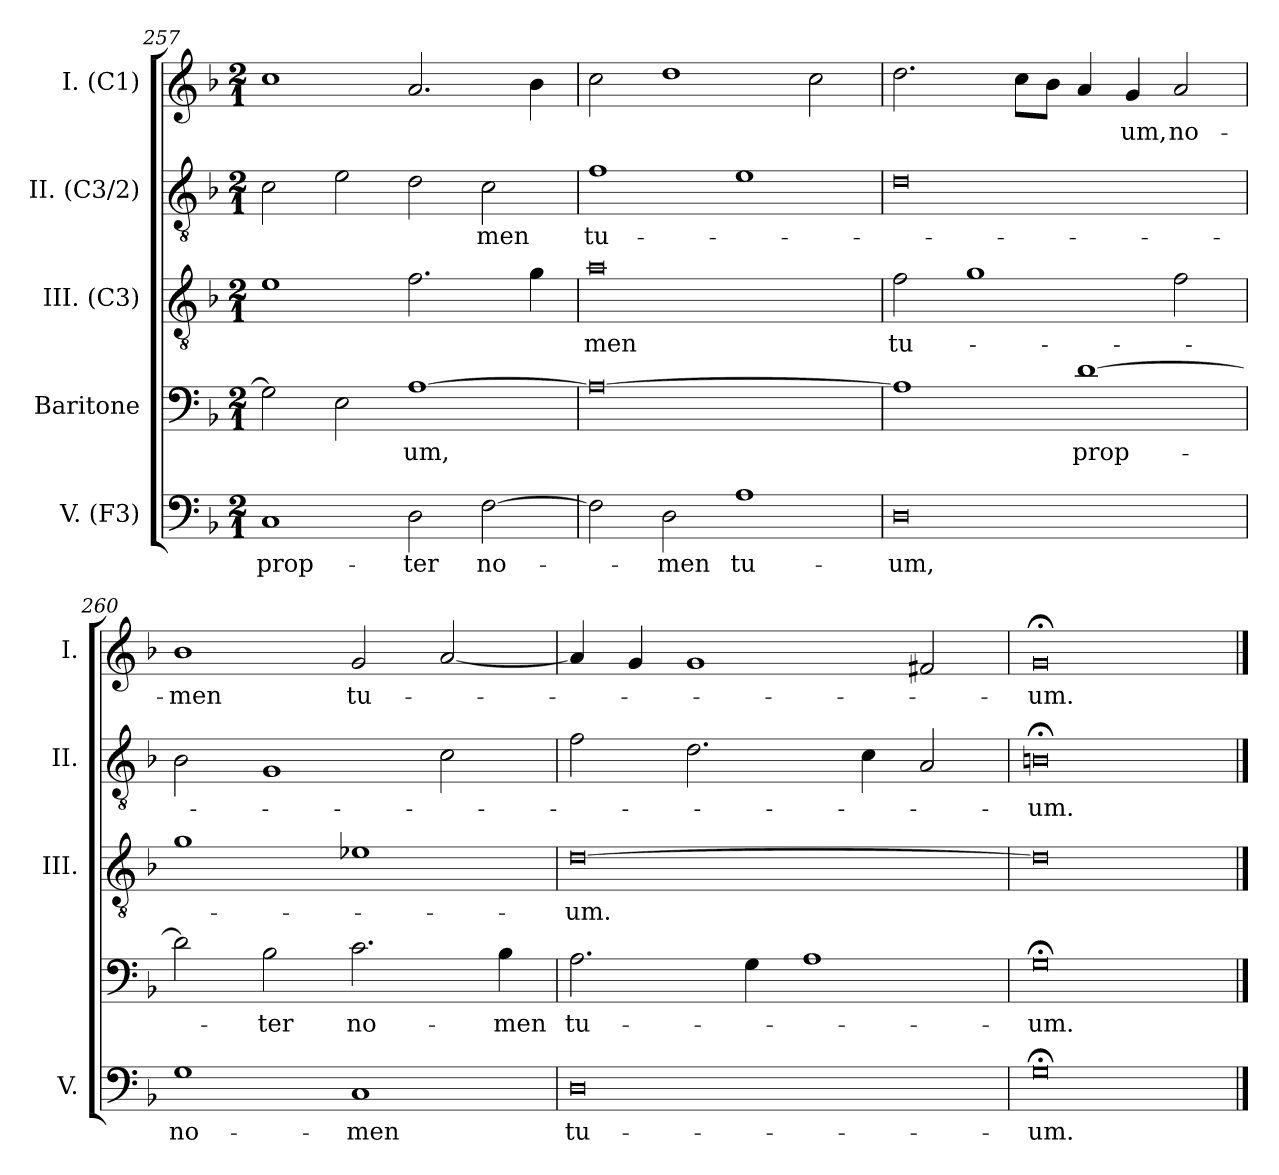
**kern	**text	**kern	**text	**kern	**text	**kern	**text	**kern	**text
*part5	*part5	*part4	*part4	*part3	*part3	*part2	*part2	*part1	*part1
*staff5	*staff5	*staff4	*staff4	*staff3	*staff3	*staff2	*staff2	*staff1	*staff1
*I"V. (F3)	*	*I"Baritone	*	*I"III. (C3)	*	*I"II. (C3/2)	*	*I"I. (C1)	*
*I'V.	*	*	*	*I'III.	*	*I'II.	*	*I'I.	*
!!LO:LB:g=z
*clefF4	*	*clefF4	*	*clefGv2	*	*clefGv2	*	*clefG2	*
*	*	*	*	*ITrd7c12	*	*ITrd7c12	*	*	*
*k[b-]	*	*k[b-]	*	*k[b-]	*	*k[b-]	*	*k[b-]	*
*F:	*	*F:	*	*F:	*	*F:	*	*F:	*
*M2/1	*	*M2/1	*	*M2/1	*	*M2/1	*	*M2/1	*
=257	=257	=257	=257	=257	=257	=257	=257	=257	=257
!	!LO:LY:b:color=#000000	!	!	!	!	!	!	!	!
1Ci	prop-	2Gi\]	.	1Ei	.	2Ci\	.	1cci	.
.	.	2Ei\	.	.	.	2Ei\	.	.	.
!	!LO:LY:b:color=#000000	!	!	!	!	!	!	!	!
!	!	!	!LO:LY:b:color=#000000	!	!	!	!	!	!
2Di\	-ter	[1Ai	-um,	2.Fi\	.	2Di\	.	2.ai/	.
!	!LO:LY:b:color=#000000	!	!	!	!	!	!	!	!
!	!	!	!	!	!	!	!LO:LY:b:color=#000000	!	!
[2Fi\	no-	.	.	.	.	2Ci\	-men	.	.
.	.	.	.	4Gi\	.	.	.	4b-i\	.
=258	=258	=258	=258	=258	=258	=258	=258	=258	=258
!	!	!	!	!	!LO:LY:b:color=#000000	!	!	!	!
!	!	!	!	!	!	!	!LO:LY:b:color=#000000	!	!
2Fi\]	.	0Ai_	.	0Ai	-men	1Fi	tu-	2cci\	.
!	!LO:LY:b:color=#000000	!	!	!	!	!	!	!	!
2Di\	-men	.	.	.	.	.	.	1ddi	.
!	!LO:LY:b:color=#000000	!	!	!	!	!	!	!	!
1Ai	tu-	.	.	.	.	1Ei	.	.	.
.	.	.	.	.	.	.	.	2cci\	.
=259	=259	=259	=259	=259	=259	=259	=259	=259	=259
!	!LO:LY:b:color=#000000	!	!	!	!	!	!	!	!
!	!	!	!	!	!LO:LY:b:color=#000000	!	!	!	!
0Di	-um,	1Ai]	.	2Fi\	tu-	0Di	.	2.ddi\	.
.	.	.	.	1Gi	.	.	.	.	.
.	.	.	.	.	.	.	.	8cci\L	.
.	.	.	.	.	.	.	.	8b-i\J	.
!	!	!	!LO:LY:b:color=#000000	!	!	!	!	!	!
.	.	[1di	prop-	.	.	.	.	4ai/	.
!	!	!	!	!	!	!	!	!	!LO:LY:b:color=#000000
.	.	.	.	.	.	.	.	4gi/	-um,
!	!	!	!	!	!	!	!	!	!LO:LY:b:color=#000000
.	.	.	.	2Fi\	.	.	.	2ai/	no-
!!LO:LB:g=z
=260	=260	=260	=260	=260	=260	=260	=260	=260	=260
!	!LO:LY:b:color=#000000	!	!	!	!	!	!	!	!
!	!	!	!	!	!	!	!	!	!LO:LY:b:color=#000000
1Gi	no-	2di\]	.	1Gi	.	2BB-i\	.	1b-i	-men
!	!	!	!LO:LY:b:color=#000000	!	!	!	!	!	!
.	.	2B-i\	-ter	.	.	1GGi	.	.	.
!	!LO:LY:b:color=#000000	!	!	!	!	!	!	!	!
!	!	!	!LO:LY:b:color=#000000	!	!	!	!	!	!
!	!	!	!	!	!	!	!	!	!LO:LY:b:color=#000000
1Ci	-men	2.ci\	no-	1E-i	.	.	.	2gi/	tu-
.	.	.	.	.	.	2Ci\	.	[2ai/	.
!	!	!	!LO:LY:b:color=#000000	!	!	!	!	!	!
.	.	4B-i\	-men	.	.	.	.	.	.
=261	=261	=261	=261	=261	=261	=261	=261	=261	=261
!	!LO:LY:b:color=#000000	!	!	!	!	!	!	!	!
!	!	!	!LO:LY:b:color=#000000	!	!	!	!	!	!
!	!	!	!	!	!LO:LY:b:color=#000000	!	!	!	!
0Di	tu-	2.Ai\	tu-	[0Di	-um.	2Fi\	.	4ai/]	.
.	.	.	.	.	.	.	.	4gi/	.
.	.	.	.	.	.	2.Di\	.	1gi	.
.	.	4Gi\	.	.	.	.	.	.	.
.	.	1Ai	.	.	.	.	.	.	.
.	.	.	.	.	.	4Ci\	.	.	.
.	.	.	.	.	.	2AAi/	.	2f#i/	.
=262	=262	=262	=262	=262	=262	=262	=262	=262	=262
!	!LO:LY:b:color=#000000	!	!	!	!	!	!	!	!
!	!	!	!LO:LY:b:color=#000000	!	!	!	!	!	!
!	!	!	!	!	!	!	!LO:LY:b:color=#000000	!	!
!	!	!	!	!	!	!	!	!	!LO:LY:b:color=#000000
0G;i	-um.	0G;i	-um.	0Di]	.	0BB;i	-um.	0g;i	-um.
==	==	==	==	==	==	==	==	==	==
*-	*-	*-	*-	*-	*-	*-	*-	*-	*-
